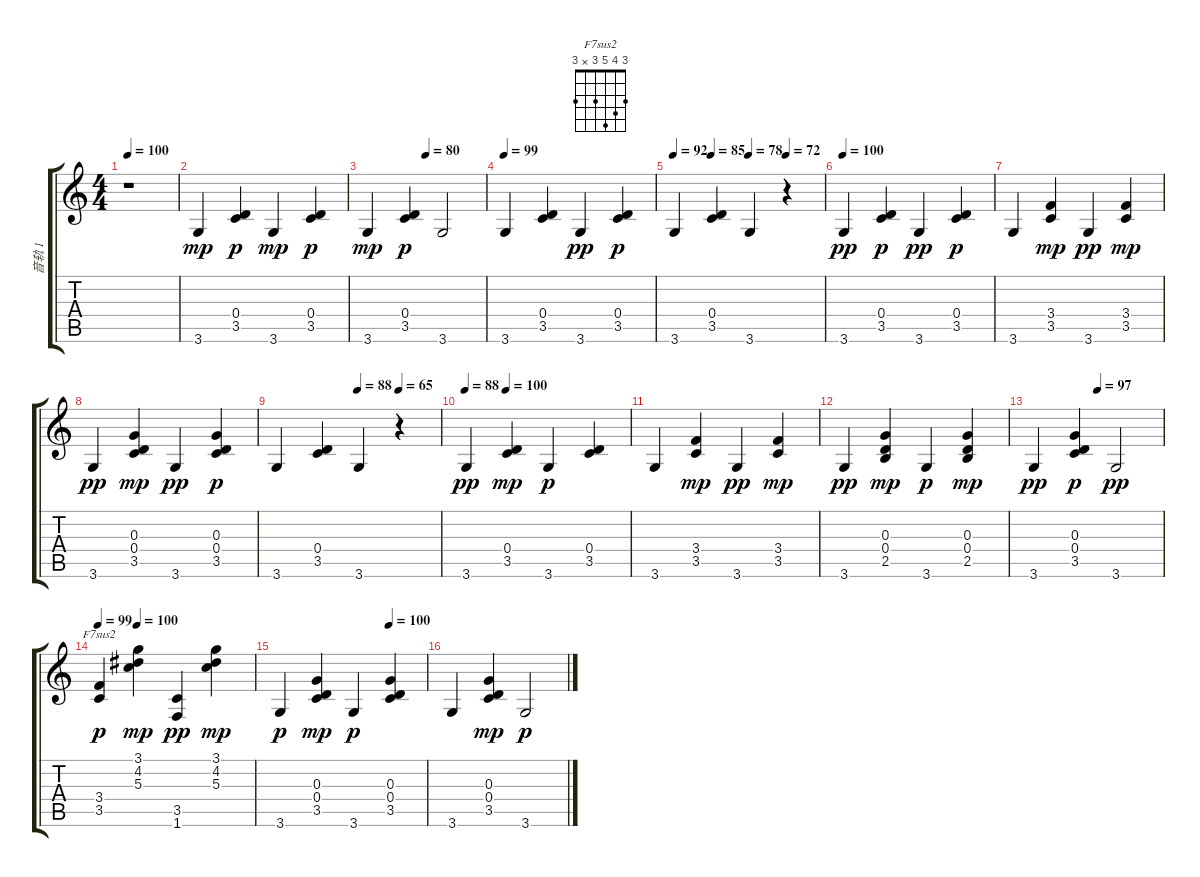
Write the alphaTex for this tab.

\track ("音轨 1" "音轨 1") {instrument acousticguitarsteel}
\staff {score tabs}
\tuning (E4 B3 G3 D3 A2 E2) {hide}
\chord ("F7sus2" 3 4 5 3 x 3)
\ts (4 4)
\tempo 100
\clef g2
\ks c
r.1{dy mp instrument acousticguitarsteel} |
3.6.4 (0.4 3.5).4{dy p} 3.6.4{dy mp} (0.4 3.5).4{dy p} |
\tempo (80 0.5)
3.6.4{dy mp} (0.4 3.5).4{dy p} 3.6.2 |
\tempo 99
3.6.4 (0.4 3.5).4 3.6.4{dy pp} (0.4 3.5).4{dy p} |
\tempo 92
\tempo (85 0.25)
\tempo (78 0.5)
\tempo (72 0.75)
3.6.4 (0.4 3.5).4 3.6.4 r.4 |
\tempo 100
3.6.4{dy pp} (0.4 3.5).4{dy p} 3.6.4{dy pp} (0.4 3.5).4{dy p} |
3.6.4 (3.4 3.5).4{dy mp} 3.6.4{dy pp} (3.4 3.5).4{dy mp} |
3.6.4{dy pp} (0.3 0.4 3.5).4{dy mp} 3.6.4{dy pp} (0.3 0.4 3.5).4{dy p} |
\tempo (88 0.5)
\tempo (65 0.75)
3.6.4 (0.4 3.5).4 3.6.4 r.4 |
\tempo 88
\tempo (100 0.25)
3.6.4{dy pp} (0.4 3.5).4{dy mp} 3.6.4{dy p} (0.4 3.5).4 |
3.6.4 (3.4 3.5).4{dy mp} 3.6.4{dy pp} (3.4 3.5).4{dy mp} |
3.6.4{dy pp} (0.3 0.4 2.5).4{dy mp} 3.6.4{dy p} (0.3 0.4 2.5).4{dy mp} |
\tempo (97 0.5)
3.6.4{dy pp} (0.3 0.4 3.5).4{dy p} 3.6.2{dy pp} |
\tempo 99
\tempo (100 0.25)
(3.4 3.5).4{ch "F7sus2" dy p} (3.1 4.2 5.3).4{dy mp} (3.5 1.6).4{dy pp} (3.1 4.2 5.3).4{dy mp} |
\tempo (100 0.75)
3.6.4{dy p} (0.3 0.4 3.5).4{dy mp} 3.6.4{dy p} (0.3 0.4 3.5).4 |
3.6.4 (0.3 0.4 3.5).4{dy mp} 3.6.2{dy p}
